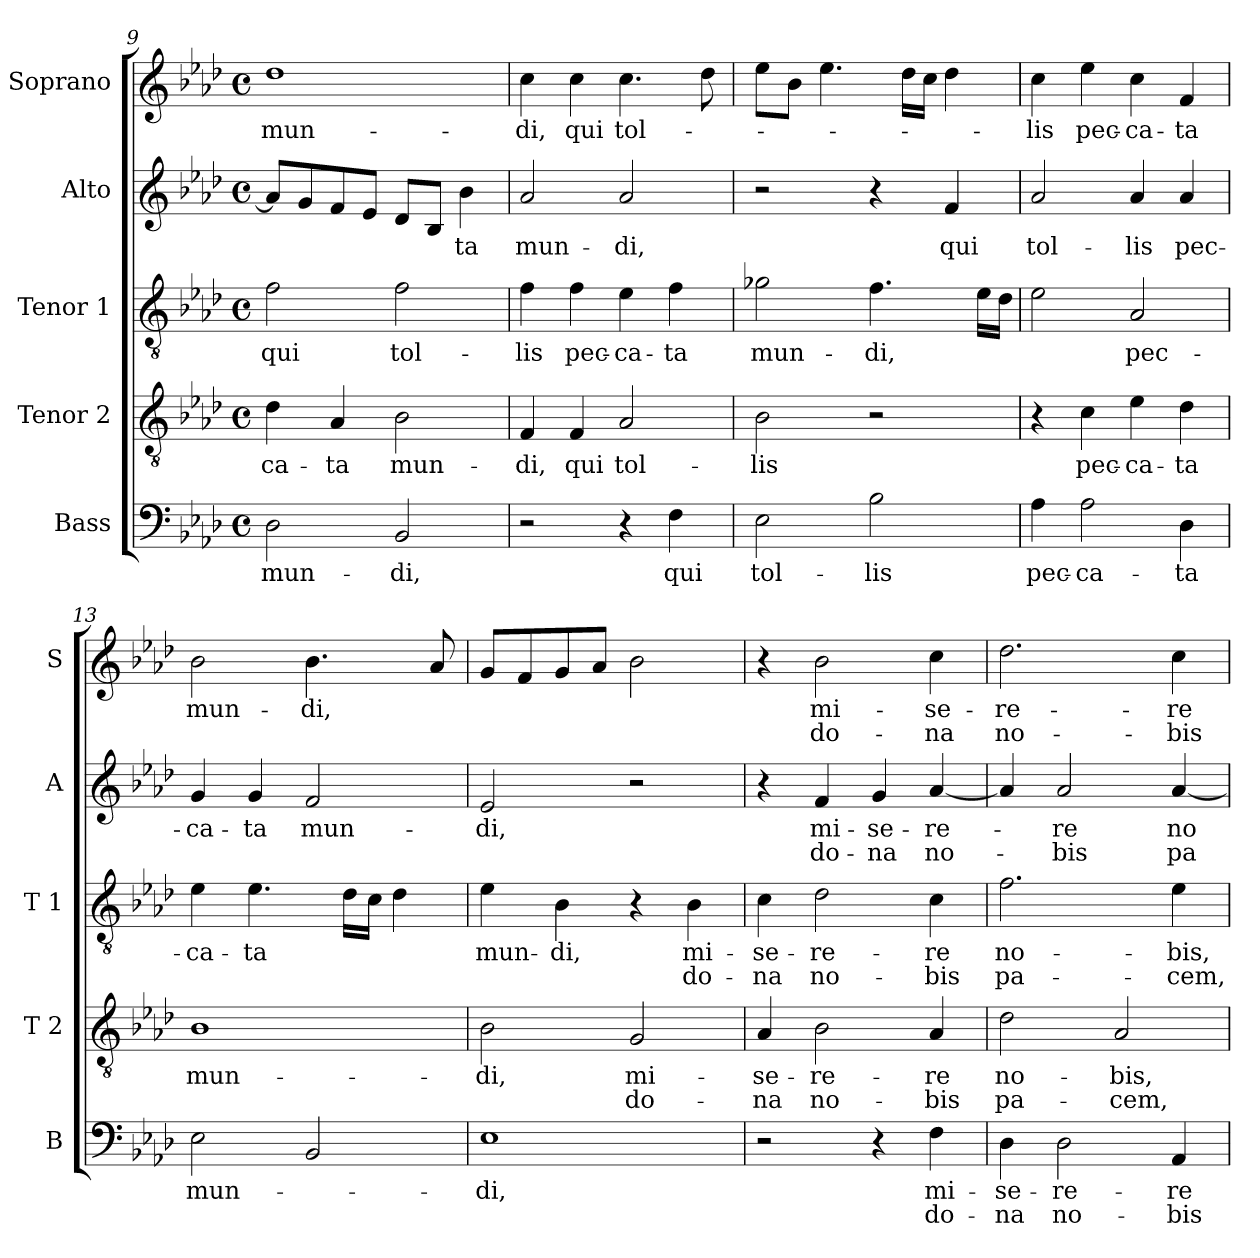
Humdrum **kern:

**kern	**text	**text	**kern	**text	**text	**kern	**text	**text	**kern	**text	**text	**kern	**text	**text
*part5	*part5	*part5	*part4	*part4	*part4	*part3	*part3	*part3	*part2	*part2	*part2	*part1	*part1	*part1
*staff5	*staff5	*staff5	*staff4	*staff4	*staff4	*staff3	*staff3	*staff3	*staff2	*staff2	*staff2	*staff1	*staff1	*staff1
*I"Bass	*	*	*I"Tenor 2	*	*	*I"Tenor 1	*	*	*I"Alto	*	*	*I"Soprano	*	*
*I'B	*	*	*I'T 2	*	*	*I'T 1	*	*	*I'A	*	*	*I'S	*	*
*clefF4	*	*	*clefGv2	*	*	*clefGv2	*	*	*clefG2	*	*	*clefG2	*	*
*k[b-e-a-d-]	*	*	*k[b-e-a-d-]	*	*	*k[b-e-a-d-]	*	*	*k[b-e-a-d-]	*	*	*k[b-e-a-d-]	*	*
*A-:	*	*	*A-:	*	*	*A-:	*	*	*A-:	*	*	*A-:	*	*
*M4/4	*	*	*M4/4	*	*	*M4/4	*	*	*M4/4	*	*	*M4/4	*	*
*met(c)	*	*	*met(c)	*	*	*met(c)	*	*	*met(c)	*	*	*met(c)	*	*
=9	=9	=9	=9	=9	=9	=9	=9	=9	=9	=9	=9	=9	=9	=9
2D-\	mun-	.	4d-\	-ca-	.	2f\	qui	.	8a-/L]	.	.	1dd-	mun-	.
.	.	.	.	.	.	.	.	.	8g/	.	.	.	.	.
.	.	.	4A-/	-ta	.	.	.	.	8f/	.	.	.	.	.
.	.	.	.	.	.	.	.	.	8e-/J	.	.	.	.	.
2BB-/	-di,	.	2B-\	mun-	.	2f\	tol-	.	8d-/L	.	.	.	.	.
.	.	.	.	.	.	.	.	.	8B-/J	.	.	.	.	.
.	.	.	.	.	.	.	.	.	4b-\	-ta	.	.	.	.
=10	=10	=10	=10	=10	=10	=10	=10	=10	=10	=10	=10	=10	=10	=10
2r	.	.	4F/	-di,	.	4f\	-lis	.	2a-/	mun-	.	4cc\	-di,	.
.	.	.	4F/	qui	.	4f\	pec-	.	.	.	.	4cc\	qui	.
4r	.	.	2A-/	tol-	.	4e-\	-ca-	.	2a-/	-di,	.	4.cc\	tol-	.
4F\	qui	.	.	.	.	4f\	-ta	.	.	.	.	.	.	.
.	.	.	.	.	.	.	.	.	.	.	.	8dd-\	.	.
!!LO:PB:g=z
=11	=11	=11	=11	=11	=11	=11	=11	=11	=11	=11	=11	=11	=11	=11
2E-\	tol-	.	2B-\	-lis	.	2g-X\	mun-	.	2r	.	.	8ee-\L	.	.
.	.	.	.	.	.	.	.	.	.	.	.	8b-\J	.	.
.	.	.	.	.	.	.	.	.	.	.	.	4.ee-\	.	.
2B-\	-lis	.	2r	.	.	4.f\	-di,	.	4r	.	.	.	.	.
.	.	.	.	.	.	.	.	.	.	.	.	16dd-\LL	.	.
.	.	.	.	.	.	.	.	.	.	.	.	16cc\JJ	.	.
.	.	.	.	.	.	.	.	.	4f/	qui	.	4dd-\	.	.
.	.	.	.	.	.	16e-\LL	.	.	.	.	.	.	.	.
.	.	.	.	.	.	16d-\JJ	.	.	.	.	.	.	.	.
=12	=12	=12	=12	=12	=12	=12	=12	=12	=12	=12	=12	=12	=12	=12
4A-\	pec-	.	4r	.	.	2e-\	.	.	2a-/	tol-	.	4cc\	-lis	.
2A-\	-ca-	.	4c\	pec-	.	.	.	.	.	.	.	4ee-\	pec-	.
.	.	.	4e-\	-ca-	.	2A-/	pec-	.	4a-/	-lis	.	4cc\	-ca-	.
4D-\	-ta	.	4d-\	-ta	.	.	.	.	4a-/	pec-	.	4f/	-ta	.
=13	=13	=13	=13	=13	=13	=13	=13	=13	=13	=13	=13	=13	=13	=13
2E-\	mun-	.	1B-	mun-	.	4e-\	-ca-	.	4g/	-ca-	.	2b-\	mun-	.
.	.	.	.	.	.	4.e-\	-ta	.	4g/	-ta	.	.	.	.
2BB-/	.	.	.	.	.	.	.	.	2f/	mun-	.	4.b-\	-di,	.
.	.	.	.	.	.	16d-\LL	.	.	.	.	.	.	.	.
.	.	.	.	.	.	16c\JJ	.	.	.	.	.	.	.	.
.	.	.	.	.	.	4d-\	.	.	.	.	.	.	.	.
.	.	.	.	.	.	.	.	.	.	.	.	8a-/	.	.
=14	=14	=14	=14	=14	=14	=14	=14	=14	=14	=14	=14	=14	=14	=14
1E-	-di,	.	2B-\	-di,	.	4e-\	mun-	.	2e-/	-di,	.	8g/L	.	.
.	.	.	.	.	.	.	.	.	.	.	.	8f/	.	.
.	.	.	.	.	.	4B-\	-di,	.	.	.	.	8g/	.	.
.	.	.	.	.	.	.	.	.	.	.	.	8a-/J	.	.
.	.	.	2G/	mi-	do-	4r	.	.	2r	.	.	2b-\	.	.
.	.	.	.	.	.	4B-\	mi-	do-	.	.	.	.	.	.
=15	=15	=15	=15	=15	=15	=15	=15	=15	=15	=15	=15	=15	=15	=15
2r	.	.	4A-/	-se-	-na	4c\	-se-	-na	4r	.	.	4r	.	.
.	.	.	2B-\	-re-	no-	2d-\	-re-	no-	4f/	mi-	do-	2b-\	mi-	do-
4r	.	.	.	.	.	.	.	.	4g/	-se-	-na	.	.	.
4F\	mi-	do-	4A-/	-re	-bis	4c\	-re	-bis	[4a-/	-re-	no-	4cc\	-se-	-na
=16	=16	=16	=16	=16	=16	=16	=16	=16	=16	=16	=16	=16	=16	=16
4D-\	-se-	-na	2d-\	no-	pa-	2.f\	no-	pa-	4a-/]	.	.	2.dd-\	-re-	no-
2D-\	-re-	no-	.	.	.	.	.	.	2a-/	-re	-bis	.	.	.
.	.	.	2A-/	-bis,	-cem,	.	.	.	.	.	.	.	.	.
4AA-/	-re	-bis	.	.	.	4e-\	-bis,	-cem,	[4a-/	no-	pa-	4cc\	-re	-bis
=	=	=	=	=	=	=	=	=	=	=	=	=	=	=
*-	*-	*-	*-	*-	*-	*-	*-	*-	*-	*-	*-	*-	*-	*-
